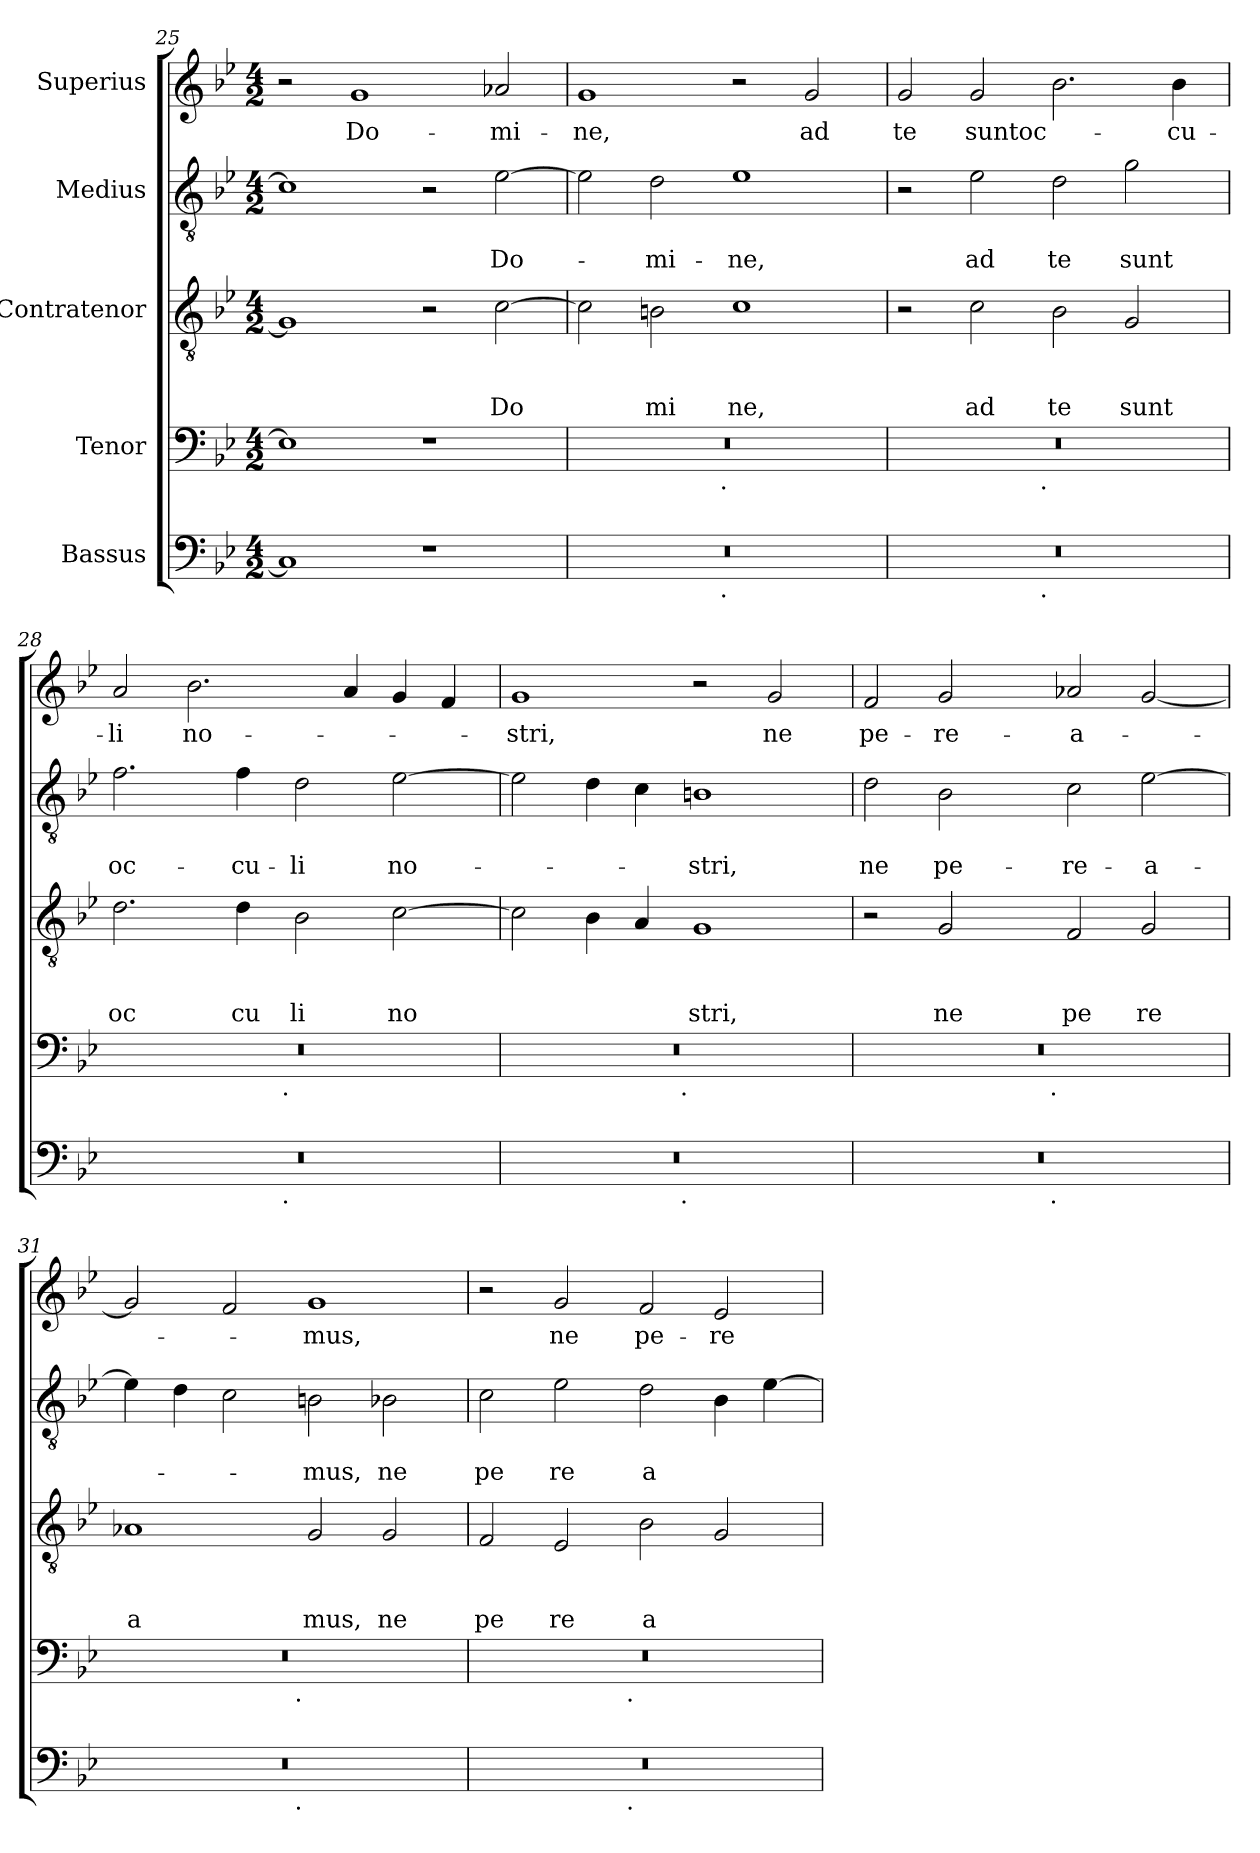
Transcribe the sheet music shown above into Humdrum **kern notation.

**kern	**text	**kern	**text	**kern	**text	**text	**text	**kern	**text	**text	**kern	**text
*part5	*part5	*part4	*part4	*part3	*part3	*part3	*part3	*part2	*part2	*part2	*part1	*part1
*staff5	*staff5	*staff4	*staff4	*staff3	*staff3	*staff3	*staff3	*staff2	*staff2	*staff2	*staff1	*staff1
*I"Bassus	*	*I"Tenor	*	*I"Contratenor	*	*	*	*I"Medius	*	*	*I"Superius	*
*clefF4	*	*clefF4	*	*clefGv2	*	*	*	*clefGv2	*	*	*clefG2	*
*k[b-e-]	*	*k[b-e-]	*	*k[b-e-]	*	*	*	*k[b-e-]	*	*	*k[b-e-]	*
*B-:	*	*B-:	*	*B-:	*	*	*	*B-:	*	*	*B-:	*
*M4/2	*	*M4/2	*	*M4/2	*	*	*	*M4/2	*	*	*M4/2	*
=25	=25	=25	=25	=25	=25	=25	=25	=25	=25	=25	=25	=25
1C]	.	1En]	.	1G]	.	.	.	1c]	.	.	2r	.
!	!	!	!	!	!	!	!	!	!	!	!	!LO:LY:b
.	.	.	.	.	.	.	.	.	.	.	1g	Do-
1r	.	1r	.	2r	.	.	.	2r	.	.	.	.
!	!	!	!	!	!	!	!LO:LY:b	!	!	!LO:LY:b	!	!LO:LY:b
.	.	.	.	[>2c\	.	.	Do	[>2e-\	.	Do-	2a-X/	-mi-
=26	=26	=26	=26	=26	=26	=26	=26	=26	=26	=26	=26	=26
!	!	!	!	!	!	!	!	!	!	!	!	!LO:LY:b
*^	*	*^	*	*	*	*	*	*	*	*	*	*
0r	2ryy	.	0r	2ryy	.	2c\]	.	.	.	2e-\]	.	.	1g	-ne,
!	!	!	!	!	!	!	!	!	!LO:LY:b	!	!	!LO:LY:b	!	!
.	4...ryy	.	.	4...ryy	.	2Bn\	.	.	mi	2d\	.	-mi-	.	.
!	!	!	!	!LO:TX:b:t=.	!	!	!	!	!	!	!	!	!	!
!	!LO:TX:b:t=.	!	!	!	!	!	!	!	!	!	!	!	!	!
.	1ryy	.	.	1ryy	.	.	.	.	.	.	.	.	.	.
!	!	!	!	!	!	!	!	!	!LO:LY:b	!	!	!LO:LY:b	!	!
.	.	.	.	.	.	1c	.	.	ne,	1e-	.	-ne,	2r	.
!	!	!	!	!	!	!	!	!	!	!	!	!	!	!LO:LY:b
.	.	.	.	.	.	.	.	.	.	.	.	.	2g/	ad
.	32ryy	.	.	32ryy	.	.	.	.	.	.	.	.	.	.
=27	=27	=27	=27	=27	=27	=27	=27	=27	=27	=27	=27	=27	=27	=27
!	!	!	!	!	!	!	!	!	!	!	!	!	!	!LO:LY:b
0r	2ryy	.	0r	2ryy	.	2r	.	.	.	2r	.	.	2g/	te
!	!	!	!	!	!	!	!	!	!LO:LY:b	!	!	!LO:LY:b	!	!LO:LY:b
.	4...ryy	.	.	4...ryy	.	2c\	.	.	ad	2e-\	.	ad	2g/	suntoc-
!	!	!	!	!LO:TX:b:t=.	!	!	!	!	!	!	!	!	!	!
!	!LO:TX:b:t=.	!	!	!	!	!	!	!	!	!	!	!	!	!
.	1ryy	.	.	1ryy	.	.	.	.	.	.	.	.	.	.
!	!	!	!	!	!	!	!	!	!LO:LY:b	!	!	!LO:LY:b	!	!
.	.	.	.	.	.	2B-\	.	.	te	2d\	.	te	2.b-\	.
!	!	!	!	!	!	!	!	!	!LO:LY:b	!	!	!LO:LY:b	!	!
.	.	.	.	.	.	2G/	.	.	sunt	2g\	.	sunt	.	.
!	!	!	!	!	!	!	!	!	!	!	!	!	!	!LO:LY:b
.	.	.	.	.	.	.	.	.	.	.	.	.	4b-\	-cu-
.	32ryy	.	.	32ryy	.	.	.	.	.	.	.	.	.	.
=28	=28	=28	=28	=28	=28	=28	=28	=28	=28	=28	=28	=28	=28	=28
!	!	!	!	!	!	!	!	!	!LO:LY:b	!	!	!LO:LY:b	!	!LO:LY:b
0r	2ryy	.	0r	2ryy	.	2.d\	.	.	oc	2.f\	.	oc-	2a/	-li
!	!	!	!	!	!	!	!	!	!	!	!	!	!	!LO:LY:b
.	4...ryy	.	.	4...ryy	.	.	.	.	.	.	.	.	2.b-\	no-
!	!	!	!	!	!	!	!	!	!LO:LY:b	!	!	!LO:LY:b	!	!
.	.	.	.	.	.	4d\	.	.	cu	4f\	.	-cu-	.	.
!	!	!	!	!LO:TX:b:t=.	!	!	!	!	!	!	!	!	!	!
!	!LO:TX:b:t=.	!	!	!	!	!	!	!	!	!	!	!	!	!
.	1ryy	.	.	1ryy	.	.	.	.	.	.	.	.	.	.
!	!	!	!	!	!	!	!	!	!LO:LY:b	!	!	!LO:LY:b	!	!
.	.	.	.	.	.	2B-\	.	.	li	2d\	.	-li	.	.
.	.	.	.	.	.	.	.	.	.	.	.	.	4a/	.
!	!	!	!	!	!	!	!	!	!LO:LY:b	!	!	!LO:LY:b	!	!
.	.	.	.	.	.	[>2c\	.	.	no	[>2e-\	.	no-	4g/	.
.	.	.	.	.	.	.	.	.	.	.	.	.	4f/	.
.	32ryy	.	.	32ryy	.	.	.	.	.	.	.	.	.	.
=29	=29	=29	=29	=29	=29	=29	=29	=29	=29	=29	=29	=29	=29	=29
!	!	!	!	!	!	!	!	!	!	!	!	!	!	!LO:LY:b
0r	2ryy	.	0r	2ryy	.	2c\]	.	.	.	2e-\]	.	.	1g	-stri,
.	4...ryy	.	.	4...ryy	.	4B-\	.	.	.	4d\	.	.	.	.
.	.	.	.	.	.	4A/	.	.	.	4c\	.	.	.	.
!	!	!	!	!LO:TX:b:t=.	!	!	!	!	!	!	!	!	!	!
!	!LO:TX:b:t=.	!	!	!	!	!	!	!	!	!	!	!	!	!
.	1ryy	.	.	1ryy	.	.	.	.	.	.	.	.	.	.
!	!	!	!	!	!	!	!	!	!LO:LY:b	!	!	!LO:LY:b	!	!
.	.	.	.	.	.	1G	.	.	stri,	1Bn	.	-stri,	2r	.
!	!	!	!	!	!	!	!	!	!	!	!	!	!	!LO:LY:b
.	.	.	.	.	.	.	.	.	.	.	.	.	2g/	ne
.	32ryy	.	.	32ryy	.	.	.	.	.	.	.	.	.	.
=30	=30	=30	=30	=30	=30	=30	=30	=30	=30	=30	=30	=30	=30	=30
!	!	!	!	!	!	!	!	!	!	!	!	!LO:LY:b	!	!LO:LY:b
0r	2ryy	.	0r	2ryy	.	2r	.	.	.	2d\	.	ne	2f/	pe-
!	!	!	!	!	!	!	!	!	!LO:LY:b	!	!	!LO:LY:b	!	!LO:LY:b
.	4ryy	.	.	4ryy	.	2G/	.	.	ne	2B-\	.	pe-	2g/	-re-
.	8ryy	.	.	8ryy	.	.	.	.	.	.	.	.	.	.
.	16ryy	.	.	16ryy	.	.	.	.	.	.	.	.	.	.
.	64ryy	.	.	64ryy	.	.	.	.	.	.	.	.	.	.
!	!	!	!	!LO:TX:b:t=.	!	!	!	!	!	!	!	!	!	!
!	!LO:TX:b:t=.	!	!	!	!	!	!	!	!	!	!	!	!	!
.	1ryy	.	.	1ryy	.	.	.	.	.	.	.	.	.	.
!	!	!	!	!	!	!	!	!	!LO:LY:b	!	!	!LO:LY:b	!	!LO:LY:b
.	.	.	.	.	.	2F/	.	.	pe	2c\	.	-re-	2a-X/	-a-
!	!	!	!	!	!	!	!	!	!LO:LY:b	!	!	!LO:LY:b	!	!
.	.	.	.	.	.	2G/	.	.	re	[<2e-\	.	-a-	[<2g/	.
.	32.ryy	.	.	32.ryy	.	.	.	.	.	.	.	.	.	.
!!LO:LB:g=z
=31	=31	=31	=31	=31	=31	=31	=31	=31	=31	=31	=31	=31	=31	=31
!	!	!	!	!	!	!	!	!	!LO:LY:b	!	!	!	!	!
0r	2ryy	.	0r	2ryy	.	1A-X	.	.	a	4e-\]	.	.	2g/]	.
.	.	.	.	.	.	.	.	.	.	4d\	.	.	.	.
.	4...ryy	.	.	4...ryy	.	.	.	.	.	2c\	.	.	2f/	.
!	!	!	!	!LO:TX:b:t=.	!	!	!	!	!	!	!	!	!	!
!	!LO:TX:b:t=.	!	!	!	!	!	!	!	!	!	!	!	!	!
.	1ryy	.	.	1ryy	.	.	.	.	.	.	.	.	.	.
!	!	!	!	!	!	!	!	!	!LO:LY:b	!	!	!LO:LY:b	!	!LO:LY:b
.	.	.	.	.	.	2G/	.	.	mus,	2Bn\	.	-mus,	1g	-mus,
!	!	!	!	!	!	!	!	!	!LO:LY:b	!	!	!LO:LY:b	!	!
.	.	.	.	.	.	2G/	.	.	ne	2B-X\	.	ne	.	.
.	32ryy	.	.	32ryy	.	.	.	.	.	.	.	.	.	.
=32	=32	=32	=32	=32	=32	=32	=32	=32	=32	=32	=32	=32	=32	=32
!	!	!	!	!	!	!	!	!	!LO:LY:b	!	!	!LO:LY:b	!	!
0r	2ryy	.	0r	2ryy	.	2F/	.	.	pe	2c\	.	pe	2r	.
!	!	!	!	!	!	!	!	!	!LO:LY:b	!	!	!LO:LY:b	!	!LO:LY:b
.	4...ryy	.	.	4...ryy	.	2E-/	.	.	re	2e-\	.	re	2g/	ne
!	!	!	!	!LO:TX:b:t=.	!	!	!	!	!	!	!	!	!	!
!	!LO:TX:b:t=.	!	!	!	!	!	!	!	!	!	!	!	!	!
.	1ryy	.	.	1ryy	.	.	.	.	.	.	.	.	.	.
!	!	!	!	!	!	!	!	!	!LO:LY:b	!	!	!LO:LY:b	!	!LO:LY:b
.	.	.	.	.	.	2B-\	.	.	a	2d\	.	a	2f/	pe-
!	!	!	!	!	!	!	!	!	!	!	!	!	!	!LO:LY:b
.	.	.	.	.	.	2G/	.	.	.	4B-\	.	.	2e-/	-re-
.	.	.	.	.	.	.	.	.	.	[>4e-\	.	.	.	.
.	32ryy	.	.	32ryy	.	.	.	.	.	.	.	.	.	.
*v	*v	*	*	*	*	*	*	*	*	*	*	*	*	*
*	*	*v	*v	*	*	*	*	*	*	*	*	*	*
=	=	=	=	=	=	=	=	=	=	=	=	=
*-	*-	*-	*-	*-	*-	*-	*-	*-	*-	*-	*-	*-
